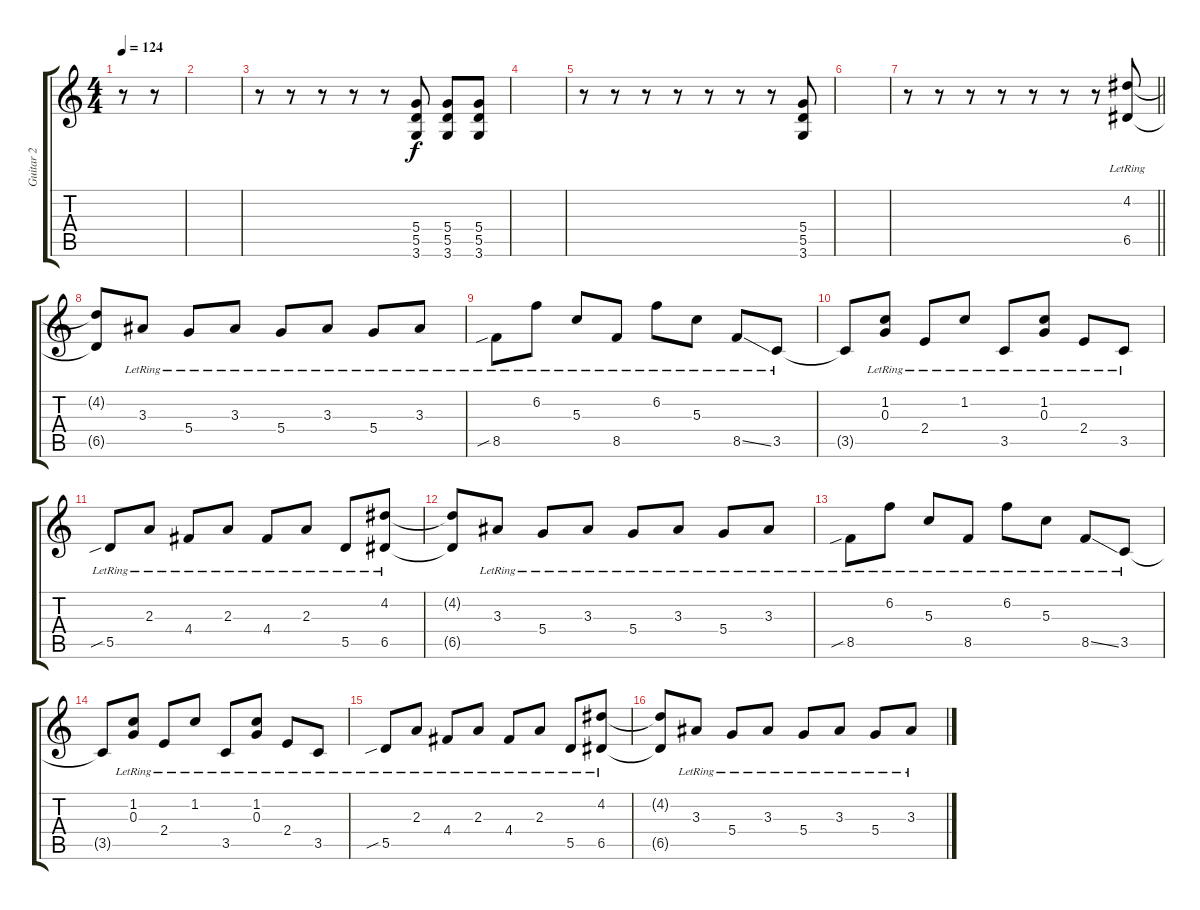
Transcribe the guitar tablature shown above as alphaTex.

\track ("Guitar 2" "Guitar 2") {instrument acousticguitarsteel}
\staff {score tabs}
\tuning (E4 B3 G3 D3 A2 E2) {hide}
\ts (4 4)
\tempo 124
\clef g2
\ks c
r.8{dy f} r.8 |
|
r.8 r.8 r.8 r.8 r.8 (5.4 5.5 3.6).8 (5.4 5.5 3.6).8 (5.4 5.5 3.6).8 |
|
r.8 r.8 r.8 r.8 r.8 r.8 r.8 (5.4 5.5 3.6).8 |
|
\barLineRight lightlight
r.8 r.8 r.8 r.8 r.8 r.8 r.8 (4.2 6.5{lr}).8{instrument acousticguitarsteel} |
(4.2{t} 6.5{t}).8 3.3{lr}.8 5.4{lr}.8 3.3{lr}.8 5.4{lr}.8 3.3{lr}.8 5.4{lr}.8 3.3{lr}.8 |
8.5{sib lr}.8 6.2{lr}.8 5.3{lr}.8 8.5{lr}.8 6.2{lr}.8 5.3{lr}.8 8.5{ss lr}.8 3.5{lr}.8 |
3.5{t}.8 (1.2{lr} 0.3{lr}).8 2.4{lr}.8 1.2{lr}.8 3.5{lr}.8 (1.2{lr} 0.3{lr}).8 2.4{lr}.8 3.5{lr}.8 |
5.5{sib lr}.8 2.3{lr}.8 4.4{lr}.8 2.3{lr}.8 4.4{lr}.8 2.3{lr}.8 5.5{lr}.8 (4.2 6.5{lr}).8 |
(4.2{t} 6.5{t}).8 3.3{lr}.8 5.4{lr}.8 3.3{lr}.8 5.4{lr}.8 3.3{lr}.8 5.4{lr}.8 3.3{lr}.8 |
8.5{sib lr}.8 6.2{lr}.8 5.3{lr}.8 8.5{lr}.8 6.2{lr}.8 5.3{lr}.8 8.5{ss lr}.8 3.5{lr}.8 |
3.5{t}.8 (1.2{lr} 0.3{lr}).8 2.4{lr}.8 1.2{lr}.8 3.5{lr}.8 (1.2{lr} 0.3{lr}).8 2.4{lr}.8 3.5{lr}.8 |
5.5{sib lr}.8 2.3{lr}.8 4.4{lr}.8 2.3{lr}.8 4.4{lr}.8 2.3{lr}.8 5.5{lr}.8 (4.2 6.5{lr}).8 |
(4.2{t} 6.5{t}).8 3.3{lr}.8 5.4{lr}.8 3.3{lr}.8 5.4{lr}.8 3.3{lr}.8 5.4{lr}.8 3.3{lr}.8
